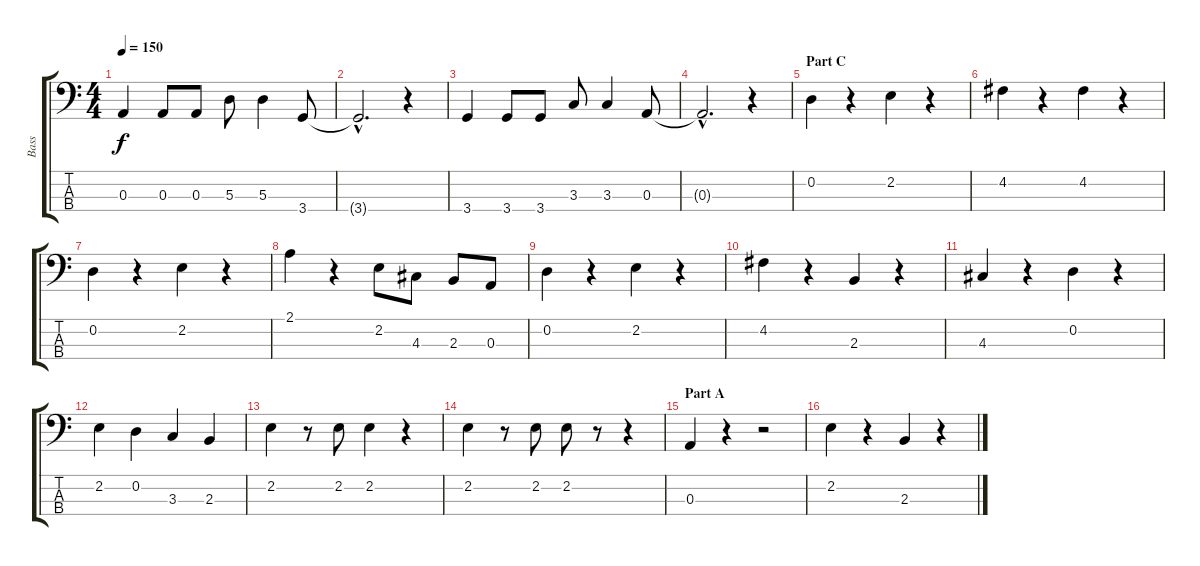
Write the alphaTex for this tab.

\track ("Bass" "Bass") {instrument electricguitarmuted}
\staff {score tabs}
\tuning (G2 D2 A1 E1) {hide}
\ts (4 4)
\tempo 150
\clef f4
\ks c
0.3.4{dy f} 0.3.8 0.3.8 5.3.8 5.3.4 3.4.8 |
3.4{hac t}.2{d} r.4 |
3.4.4 3.4.8 3.4.8 3.3.8 3.3.4 0.3.8 |
0.3{hac t}.2{d} r.4 |
\section ("" "Part C")
0.2.4 r.4 2.2.4 r.4 |
4.2.4 r.4 4.2.4 r.4 |
0.2.4 r.4 2.2.4 r.4 |
2.1.4 r.4 2.2.8 4.3.8 2.3.8 0.3.8 |
0.2.4 r.4 2.2.4 r.4 |
4.2.4 r.4 2.3.4 r.4 |
4.3.4 r.4 0.2.4 r.4 |
2.2.4 0.2.4 3.3.4 2.3.4 |
2.2.4 r.8 2.2.8 2.2.4 r.4 |
2.2.4 r.8 2.2.8 2.2.8 r.8 r.4 |
\section ("" "Part A")
0.3.4 r.4 r.2 |
2.2.4 r.4 2.3.4 r.4
